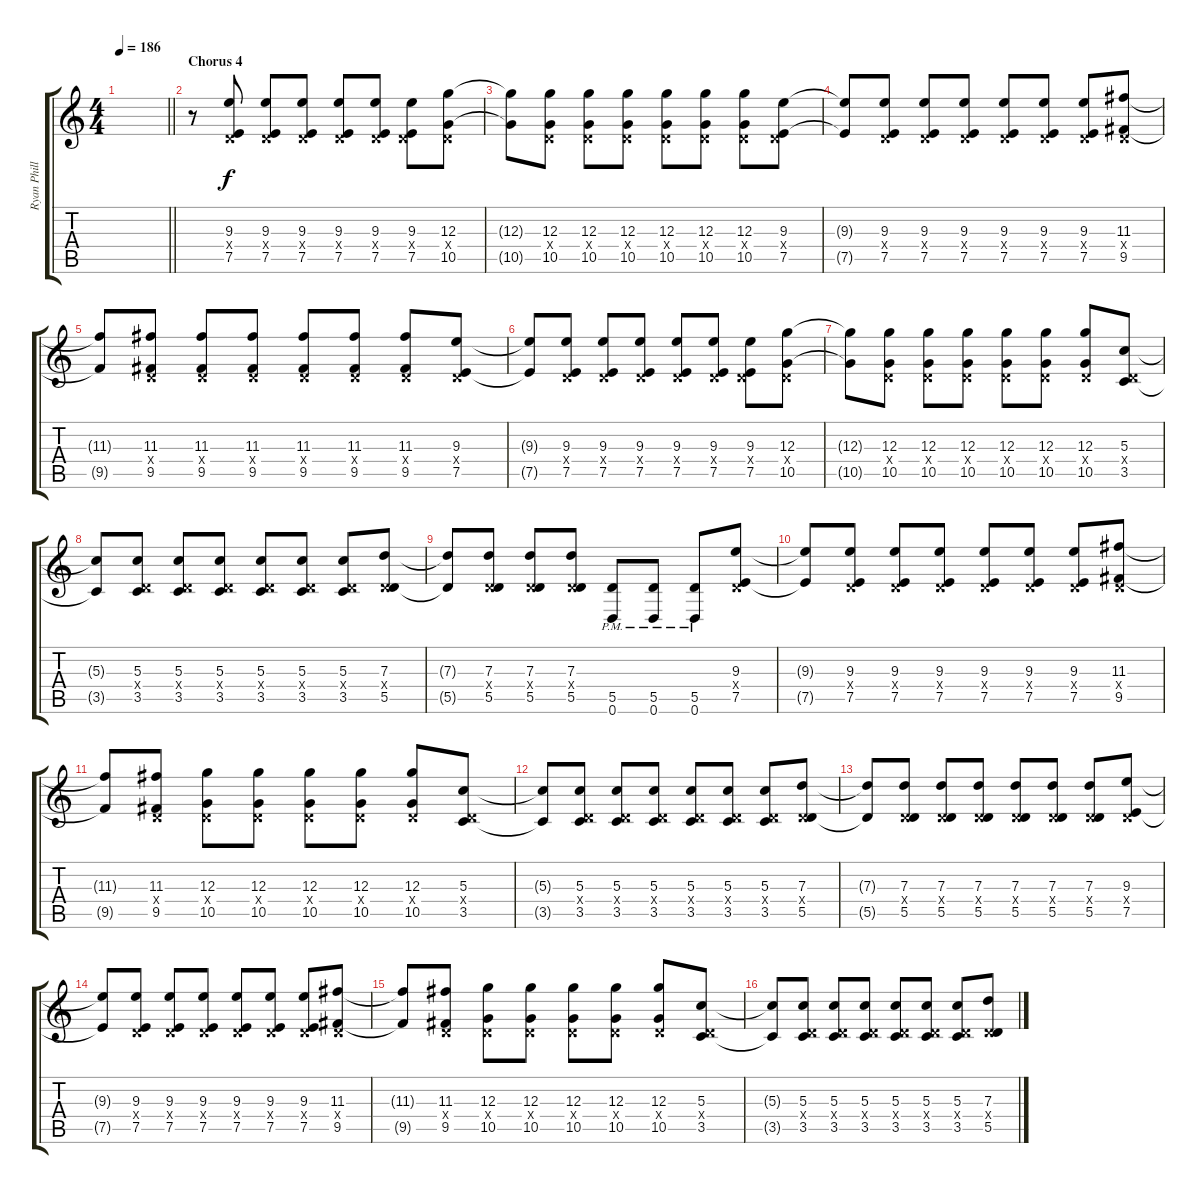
\track ("Ryan Phillips | Lead Gtr. 2" "Ryan Phill") {instrument distortionguitar}
\staff {score tabs}
\tuning (E4 B3 G3 D3 A2 D2) {hide}
\ts (4 4)
\tempo 186
\clef g2
\barLineRight lightlight
\ks c
|
\section ("" "Chorus 4")
r.8{balance 0} (9.3 0.4{x} 7.5).8 (9.3 0.4{x} 7.5).8 (9.3 0.4{x} 7.5).8 (9.3 0.4{x} 7.5).8 (9.3 0.4{x} 7.5).8 (9.3 0.4{x} 7.5).8 (12.3 0.4{x} 10.5).8 |
(12.3{t} 10.5{t}).8 (12.3 0.4{x} 10.5).8 (12.3 0.4{x} 10.5).8 (12.3 0.4{x} 10.5).8 (12.3 0.4{x} 10.5).8 (12.3 0.4{x} 10.5).8 (12.3 0.4{x} 10.5).8 (9.3 0.4{x} 7.5).8 |
(9.3{t} 7.5{t}).8 (9.3 0.4{x} 7.5).8 (9.3 0.4{x} 7.5).8 (9.3 0.4{x} 7.5).8 (9.3 0.4{x} 7.5).8 (9.3 0.4{x} 7.5).8 (9.3 0.4{x} 7.5).8 (11.3 0.4{x} 9.5).8 |
(11.3{t} 9.5{t}).8 (11.3 0.4{x} 9.5).8 (11.3 0.4{x} 9.5).8 (11.3 0.4{x} 9.5).8 (11.3 0.4{x} 9.5).8 (11.3 0.4{x} 9.5).8 (11.3 0.4{x} 9.5).8 (9.3 0.4{x} 7.5).8 |
(9.3{t} 7.5{t}).8 (9.3 0.4{x} 7.5).8 (9.3 0.4{x} 7.5).8 (9.3 0.4{x} 7.5).8 (9.3 0.4{x} 7.5).8 (9.3 0.4{x} 7.5).8 (9.3 0.4{x} 7.5).8 (12.3 0.4{x} 10.5).8 |
(12.3{t} 10.5{t}).8 (12.3 0.4{x} 10.5).8 (12.3 0.4{x} 10.5).8 (12.3 0.4{x} 10.5).8 (12.3 0.4{x} 10.5).8 (12.3 0.4{x} 10.5).8 (12.3 0.4{x} 10.5).8 (5.3 0.4{x} 3.5).8 |
(5.3{t} 3.5{t}).8 (5.3 0.4{x} 3.5).8 (5.3 0.4{x} 3.5).8 (5.3 0.4{x} 3.5).8 (5.3 0.4{x} 3.5).8 (5.3 0.4{x} 3.5).8 (5.3 0.4{x} 3.5).8 (7.3 0.4{x} 5.5).8 |
(7.3{t} 5.5{t}).8 (7.3 0.4{x} 5.5).8 (7.3 0.4{x} 5.5).8 (7.3 0.4{x} 5.5).8 (5.5{pm} 0.6{pm}).8 (5.5{pm} 0.6{pm}).8 (5.5{pm} 0.6{pm}).8 (9.3 0.4{x} 7.5).8 |
(9.3{t} 7.5{t}).8 (9.3 0.4{x} 7.5).8 (9.3 0.4{x} 7.5).8 (9.3 0.4{x} 7.5).8 (9.3 0.4{x} 7.5).8 (9.3 0.4{x} 7.5).8 (9.3 0.4{x} 7.5).8 (11.3 0.4{x} 9.5).8 |
(11.3{t} 9.5{t}).8 (11.3 0.4{x} 9.5).8 (12.3 0.4{x} 10.5).8 (12.3 0.4{x} 10.5).8 (12.3 0.4{x} 10.5).8 (12.3 0.4{x} 10.5).8 (12.3 0.4{x} 10.5).8 (5.3 0.4{x} 3.5).8 |
(5.3{t} 3.5{t}).8 (5.3 0.4{x} 3.5).8 (5.3 0.4{x} 3.5).8 (5.3 0.4{x} 3.5).8 (5.3 0.4{x} 3.5).8 (5.3 0.4{x} 3.5).8 (5.3 0.4{x} 3.5).8 (7.3 0.4{x} 5.5).8 |
(7.3{t} 5.5{t}).8 (7.3 0.4{x} 5.5).8 (7.3 0.4{x} 5.5).8 (7.3 0.4{x} 5.5).8 (7.3 0.4{x} 5.5).8 (7.3 0.4{x} 5.5).8 (7.3 0.4{x} 5.5).8 (9.3 0.4{x} 7.5).8 |
(9.3{t} 7.5{t}).8 (9.3 0.4{x} 7.5).8 (9.3 0.4{x} 7.5).8 (9.3 0.4{x} 7.5).8 (9.3 0.4{x} 7.5).8 (9.3 0.4{x} 7.5).8 (9.3 0.4{x} 7.5).8 (11.3 0.4{x} 9.5).8 |
(11.3{t} 9.5{t}).8 (11.3 0.4{x} 9.5).8 (12.3 0.4{x} 10.5).8 (12.3 0.4{x} 10.5).8 (12.3 0.4{x} 10.5).8 (12.3 0.4{x} 10.5).8 (12.3 0.4{x} 10.5).8 (5.3 0.4{x} 3.5).8 |
(5.3{t} 3.5{t}).8 (5.3 0.4{x} 3.5).8 (5.3 0.4{x} 3.5).8 (5.3 0.4{x} 3.5).8 (5.3 0.4{x} 3.5).8 (5.3 0.4{x} 3.5).8 (5.3 0.4{x} 3.5).8 (7.3 0.4{x} 5.5).8
